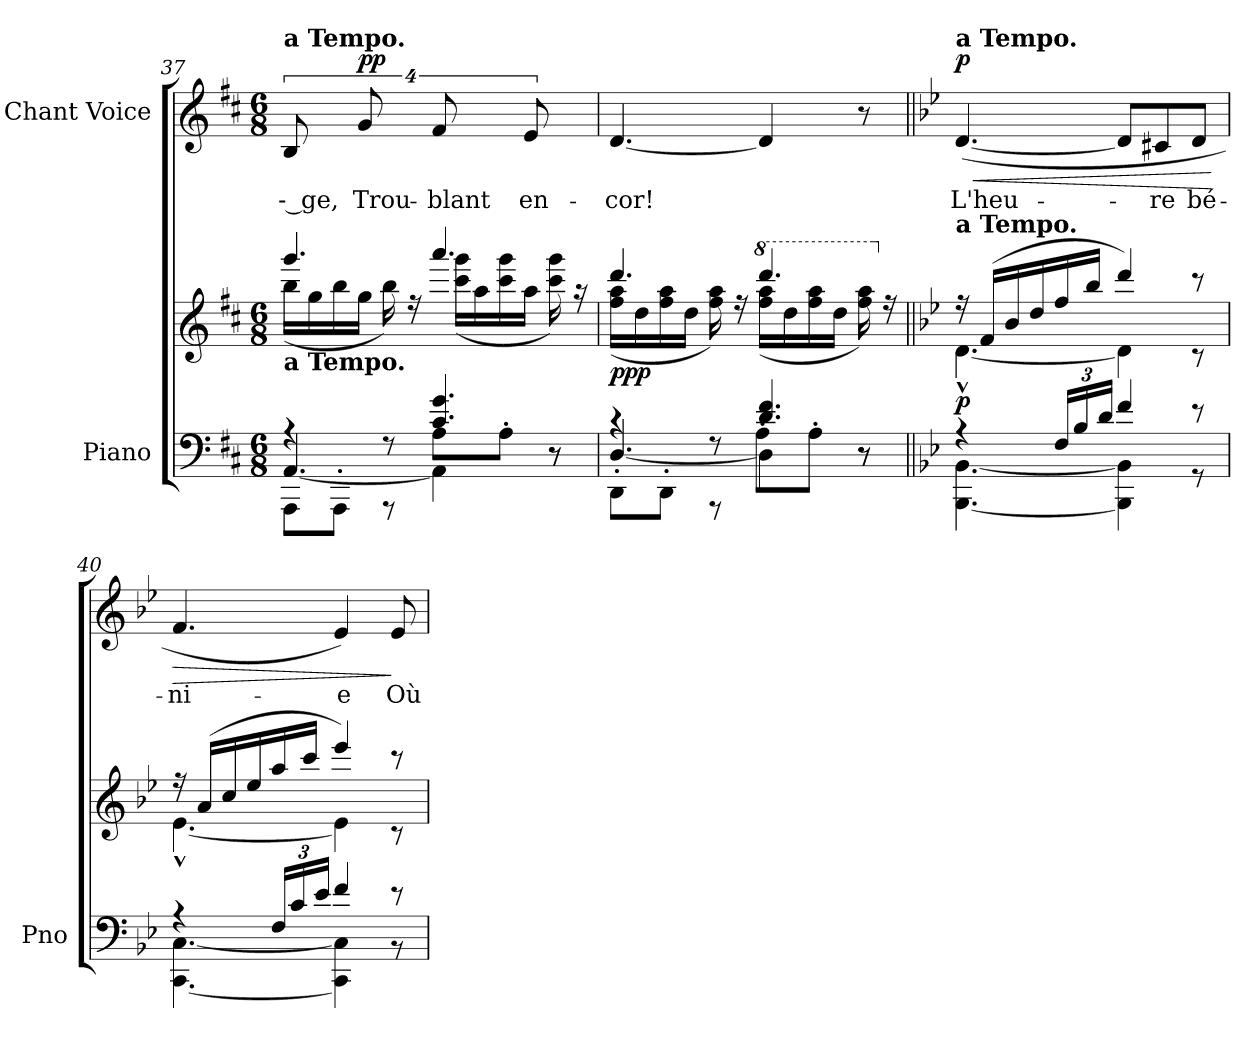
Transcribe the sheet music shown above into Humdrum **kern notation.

**kern	**kern	**dynam	**kern	**text	**dynam
*part2	*part2	*part2	*part1	*part1	*part1
*staff3	*staff2	*staff2/3	*staff1	*staff1	*staff1
*I"Piano	*	*	*I"Chant Voice	*	*
*I'Pno	*	*	*	*	*
!!LO:LB:g=z
*clefF4	*clefG2	*	*clefG2	*	*
*k[f#c#]	*k[f#c#]	*	*k[f#c#]	*	*
*M6/8	*M6/8	*	*M6/8	*	*
=37	=37	=37	=37	=37	=37
*^	*^	*	*	*	*
*	*^	*	*	*	*	*	*
!	!	!	!	!	!	!LO:TX:a:B:t=a Tempo.	!	!
!	!	!	!LO:TX:b:B:t=a Tempo.	!	!	!	!	!
!	!	!	!	!	!	!	!LO:LY:b	!
4rA	[4.AA/	8AAA'\L	4.ggg/	(>16bb\LL	.	16%3B/	-- ge,	.
.	.	.	.	16gg\	.	.	.	.
.	.	8AAA'\J	.	16bb\	.	.	.	.
!	!	!	!	!	!	!	!LO:LY:b	!LO:DY:a
.	.	.	.	16gg\JJ	.	16%3g/	Trou-	pp
8rF	.	8rAAA	.	16bb\)	.	.	.	.
.	.	.	.	16rff	.	.	.	.
!	!	!	!	!	!	!	!LO:LY:b	!
4.c#/ 4.g/	4AA\]	8A'\L	4.aaa/	(>16ccc#\ 16ggg\LL	.	16%3f#/	-blant	.
.	.	.	.	16aa\	.	.	.	.
.	.	8A'\J	.	16ccc#\ 16ggg\	.	.	.	.
!	!	!	!	!	!	!	!LO:LY:b	!
.	.	.	.	16aa\JJ	.	16%3e/	en-	.
.	8r	8r	.	16ccc#\ 16ggg\)	.	.	.	.
.	.	.	.	16raa	.	.	.	.
=38	=38	=38	=38	=38	=38	=38	=38	=38
!	!	!	!	!	!LO:DY:b	!	!LO:LY:b	!
4rc	[4.D/	8DD'\L	4.ddd/	(>16ff#\ 16aa\LL	ppp	[4.d/	-cor!	.
.	.	.	.	16dd\	.	.	.	.
.	.	8DD'\J	.	16ff#\ 16aa\	.	.	.	.
.	.	.	.	16dd\JJ	.	.	.	.
8rF	.	8rAAA	.	16ff#\ 16aa\)	.	.	.	.
.	.	.	.	16rff	.	.	.	.
*	*	*	*8va	*	*	*	*	*
4.d/ 4.f#/	4D\]	8A'\L	4.dddd/	(>16fff#\ 16aaa\LL	.	4d/]	.	.
.	.	.	.	16ddd\	.	.	.	.
.	.	8A'\J	.	16fff#\ 16aaa\	.	.	.	.
.	.	.	.	16ddd\JJ	.	.	.	.
.	8r	8r	.	16fff#\ 16aaa\)	.	8r	.	.
*	*	*	*X8va	*	*	*	*	*
.	.	.	.	16rff	.	.	.	.
*v	*v	*v	*	*	*	*	*	*
!!LO:PB:g=z
=39||	=39||	=39||	=39||	=39||	=39||	=39||
*k[b-e-]	*k[b-e-]	*	*	*k[b-e-]	*	*
*^	*	*	*	*	*	*
!	!	!	!	!	!LO:TX:a:B:t=a Tempo.	!	!
!	!	!LO:TX:a:B:t=a Tempo.	!	!	!	!	!
!	!	!	!	!LO:DY:b	!	!LO:LY:b	!LO:HP:b
!	!	!	!	!	!	!	!LO:DY:n=1:a
4r	[4.BBB-\ [4.BB-\	16r	[4.d^^\	p	(>[4.d/	L'heu-	< p
.	.	(>16f/LL	.	.	.	.	.
.	.	16b-/	.	.	.	.	.
.	.	16dd/	.	.	.	.	.
*Xbrackettup	*	*	*	*	*	*	*
24F/LL	.	16ff/	.	.	.	.	.
24B-/	.	.	.	.	.	.	.
.	.	16bb-/JJ	.	.	.	.	.
24d/JJ	.	.	.	.	.	.	.
4f/	4BBB-\] 4BB-\]	4ddd/)	4d\]	.	8d/L]	.	.
!	!	!	!	!	!	!LO:LY:b	!
.	.	.	.	.	8c#X/	-re	.
!	!	!	!	!	!	!LO:LY:b	!
8r	8r	8r	8r	.	8d/J	bé-	.
*v	*v	*	*	*	*	*	*
*	*v	*v	*	*	*	*
.	.	.	.	.	[
=40	=40	=40	=40	=40	=40
*^	*^	*	*	*	*
!	!	!	!	!	!	!LO:LY:b	!LO:HP:b
4r	[4.CC\ [4.C\	16r	[4.e-^^\	.	4.f/	-ni-	>
.	.	(>16a/LL	.	.	.	.	.
.	.	16cc/	.	.	.	.	.
.	.	16ee-/	.	.	.	.	.
24F/LL	.	16aa/	.	.	.	.	.
24c/	.	.	.	.	.	.	.
.	.	16ccc/JJ	.	.	.	.	.
24e-/JJ	.	.	.	.	.	.	.
!	!	!	!	!	!	!LO:LY:b	!
4f/	4CC\] 4C\]	4eee-/)	4e-\]	.	4e-/)	-e	.
!	!	!	!	!	!	!LO:LY:b	!
8r	8r	8r	8r	.	8e-/	Où	]
*v	*v	*	*	*	*	*	*
*	*v	*v	*	*	*	*
=	=	=	=	=	=
*-	*-	*-	*-	*-	*-
